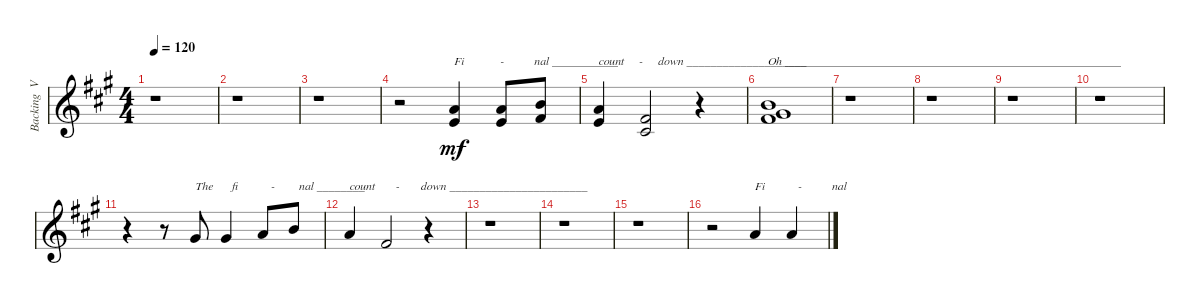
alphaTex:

\track ("Backing  Vocal " "Backing  V") {instrument synthbrass1}
\staff {score}
\tuning (E4 B3 G3 D3 A2 E2 B1) {hide}
\ts (4 4)
\tempo 120
\clef g2
\ks f#minor
r.1{dy mf} |
r.1 |
r.1 |
r.2 (0.1 10.2).4{txt "Fi            -          nal ___________"} (0.1 10.2).8 (7.1 7.2).8 |
(5.1 5.2).4{txt "count     -     down ____________________"} (2.1 2.2).2 r.4 |
(7.1 9.2 11.3).1{txt "Oh ________________________________________________________"} |
r.1 |
r.1 |
r.1 |
r.1 |
r.4 r.8 4.1.8{txt "The      fi           -        nal ________"} 4.1.4 5.1.8 7.1.8 |
5.1.4{txt "count       -       down _______________________"} 2.1.2 r.4 |
r.1 |
r.1 |
r.1 |
r.2 5.1.4{txt "Fi           -          nal"} 5.1.4
